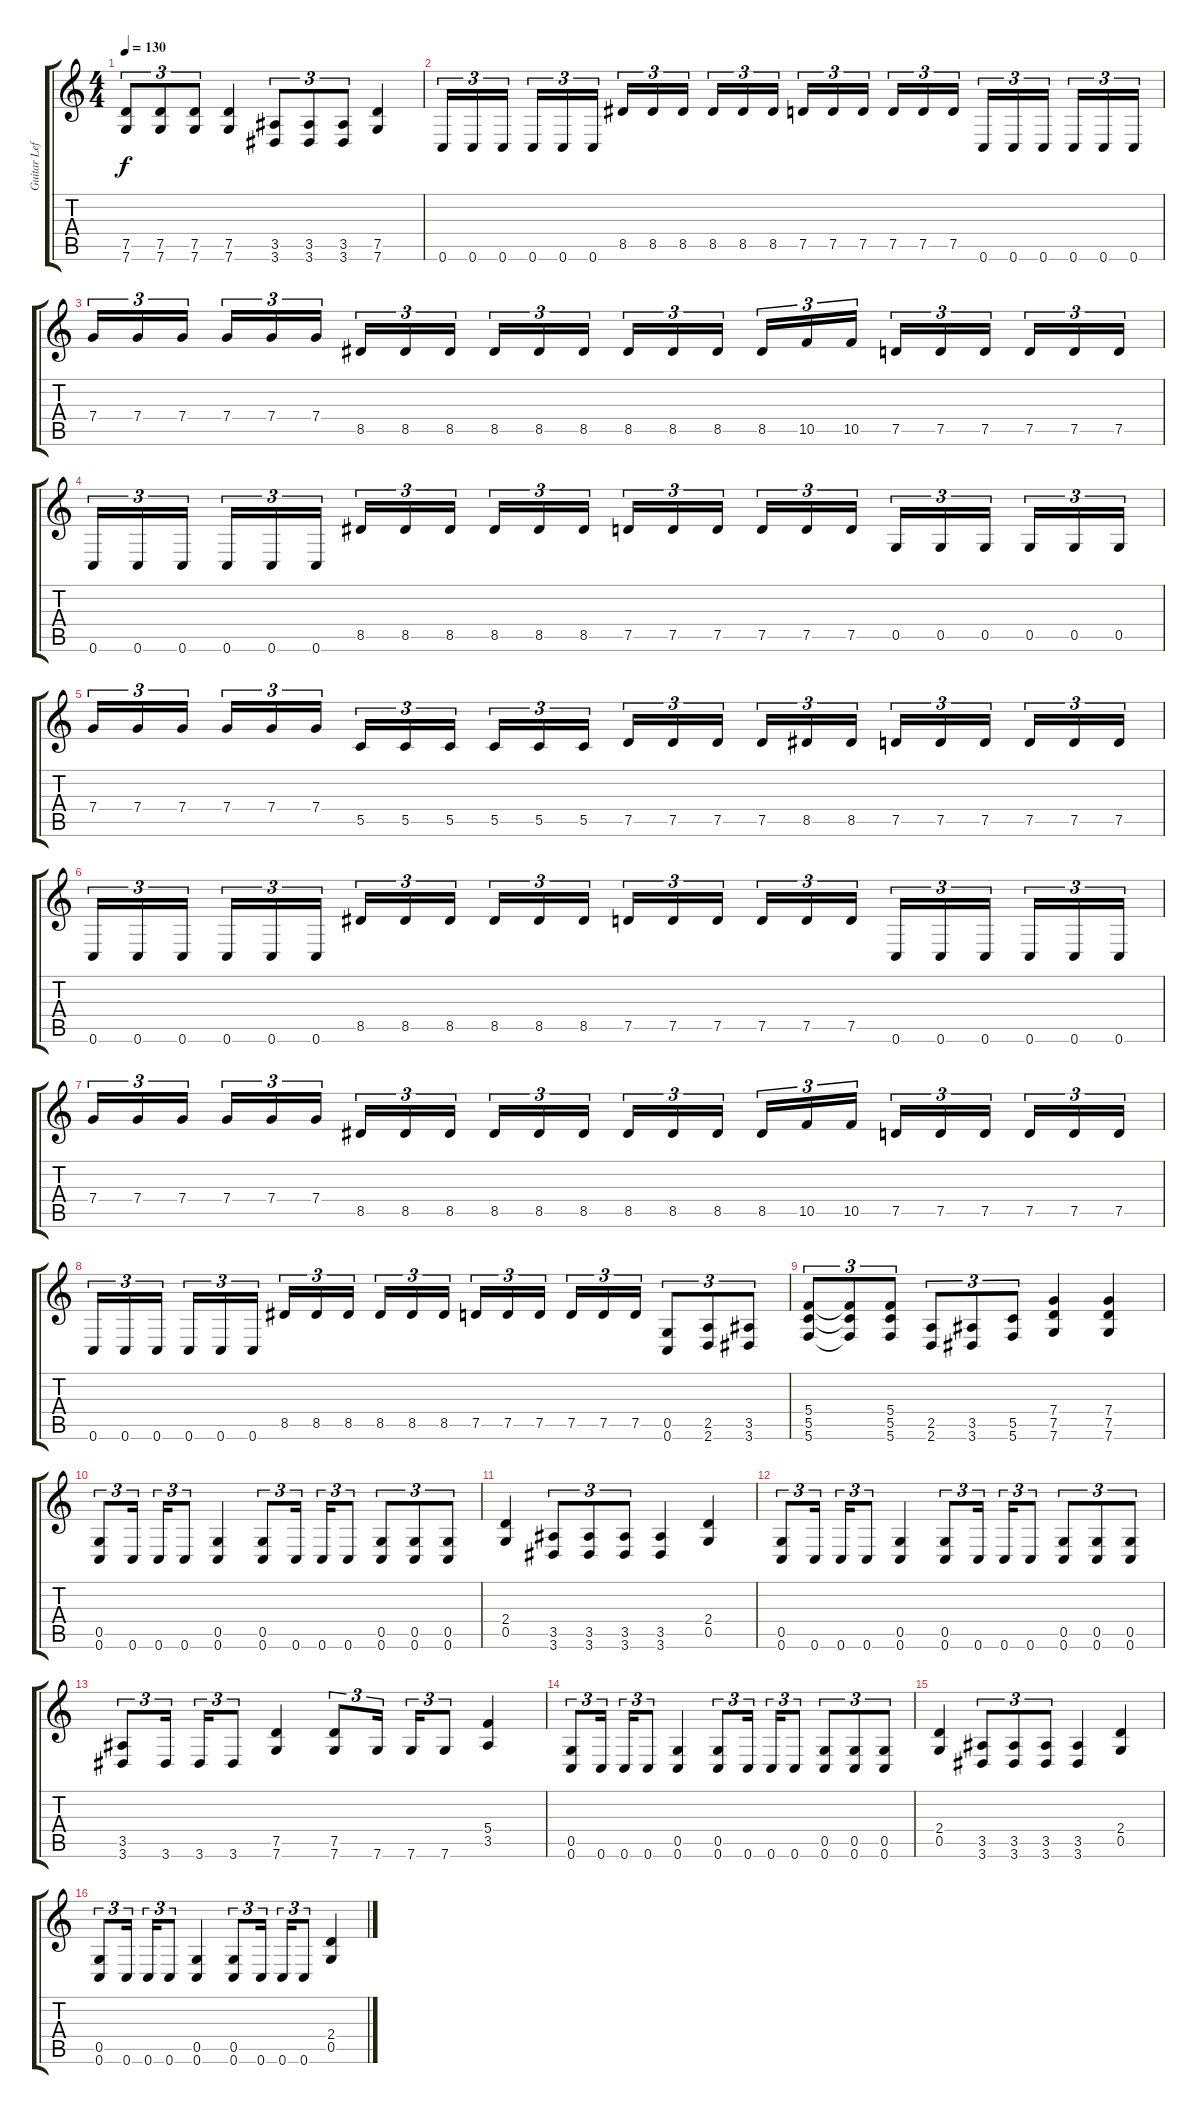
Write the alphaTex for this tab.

\track ("Guitar Left - Jari Mäenpää " "Guitar Lef") {instrument distortionguitar}
\staff {score tabs}
\tuning (D4 A3 F3 C3 G2 C2) {hide}
\ts (4 4)
\tempo 130
\clef g2
\ks c
(7.5 7.6).8{tu (3 2) dy f} (7.5 7.6).8{tu (3 2)} (7.5 7.6).8{tu (3 2)} (7.5 7.6).4 (3.5 3.6).8{tu (3 2)} (3.5 3.6).8{tu (3 2)} (3.5 3.6).8{tu (3 2)} (7.5 7.6).4 |
0.6.16{tu (3 2)} 0.6.16{tu (3 2)} 0.6.16{tu (3 2) beam splitsecondary} 0.6.16{tu (3 2)} 0.6.16{tu (3 2)} 0.6.16{tu (3 2)} 8.5.16{tu (3 2)} 8.5.16{tu (3 2)} 8.5.16{tu (3 2) beam splitsecondary} 8.5.16{tu (3 2)} 8.5.16{tu (3 2)} 8.5.16{tu (3 2)} 7.5.16{tu (3 2)} 7.5.16{tu (3 2)} 7.5.16{tu (3 2) beam splitsecondary} 7.5.16{tu (3 2)} 7.5.16{tu (3 2)} 7.5.16{tu (3 2)} 0.6.16{tu (3 2)} 0.6.16{tu (3 2)} 0.6.16{tu (3 2) beam splitsecondary} 0.6.16{tu (3 2)} 0.6.16{tu (3 2)} 0.6.16{tu (3 2)} |
7.4.16{tu (3 2)} 7.4.16{tu (3 2)} 7.4.16{tu (3 2) beam splitsecondary} 7.4.16{tu (3 2)} 7.4.16{tu (3 2)} 7.4.16{tu (3 2)} 8.5.16{tu (3 2)} 8.5.16{tu (3 2)} 8.5.16{tu (3 2) beam splitsecondary} 8.5.16{tu (3 2)} 8.5.16{tu (3 2)} 8.5.16{tu (3 2)} 8.5.16{tu (3 2)} 8.5.16{tu (3 2)} 8.5.16{tu (3 2) beam splitsecondary} 8.5.16{tu (3 2)} 10.5.16{tu (3 2)} 10.5.16{tu (3 2)} 7.5.16{tu (3 2)} 7.5.16{tu (3 2)} 7.5.16{tu (3 2) beam splitsecondary} 7.5.16{tu (3 2)} 7.5.16{tu (3 2)} 7.5.16{tu (3 2)} |
0.6.16{tu (3 2)} 0.6.16{tu (3 2)} 0.6.16{tu (3 2) beam splitsecondary} 0.6.16{tu (3 2)} 0.6.16{tu (3 2)} 0.6.16{tu (3 2)} 8.5.16{tu (3 2)} 8.5.16{tu (3 2)} 8.5.16{tu (3 2) beam splitsecondary} 8.5.16{tu (3 2)} 8.5.16{tu (3 2)} 8.5.16{tu (3 2)} 7.5.16{tu (3 2)} 7.5.16{tu (3 2)} 7.5.16{tu (3 2) beam splitsecondary} 7.5.16{tu (3 2)} 7.5.16{tu (3 2)} 7.5.16{tu (3 2)} 0.5.16{tu (3 2)} 0.5.16{tu (3 2)} 0.5.16{tu (3 2) beam splitsecondary} 0.5.16{tu (3 2)} 0.5.16{tu (3 2)} 0.5.16{tu (3 2)} |
7.4.16{tu (3 2)} 7.4.16{tu (3 2)} 7.4.16{tu (3 2) beam splitsecondary} 7.4.16{tu (3 2)} 7.4.16{tu (3 2)} 7.4.16{tu (3 2)} 5.5.16{tu (3 2)} 5.5.16{tu (3 2)} 5.5.16{tu (3 2) beam splitsecondary} 5.5.16{tu (3 2)} 5.5.16{tu (3 2)} 5.5.16{tu (3 2)} 7.5.16{tu (3 2)} 7.5.16{tu (3 2)} 7.5.16{tu (3 2) beam splitsecondary} 7.5.16{tu (3 2)} 8.5.16{tu (3 2)} 8.5.16{tu (3 2)} 7.5.16{tu (3 2)} 7.5.16{tu (3 2)} 7.5.16{tu (3 2) beam splitsecondary} 7.5.16{tu (3 2)} 7.5.16{tu (3 2)} 7.5.16{tu (3 2)} |
0.6.16{tu (3 2)} 0.6.16{tu (3 2)} 0.6.16{tu (3 2) beam splitsecondary} 0.6.16{tu (3 2)} 0.6.16{tu (3 2)} 0.6.16{tu (3 2)} 8.5.16{tu (3 2)} 8.5.16{tu (3 2)} 8.5.16{tu (3 2) beam splitsecondary} 8.5.16{tu (3 2)} 8.5.16{tu (3 2)} 8.5.16{tu (3 2)} 7.5.16{tu (3 2)} 7.5.16{tu (3 2)} 7.5.16{tu (3 2) beam splitsecondary} 7.5.16{tu (3 2)} 7.5.16{tu (3 2)} 7.5.16{tu (3 2)} 0.6.16{tu (3 2)} 0.6.16{tu (3 2)} 0.6.16{tu (3 2) beam splitsecondary} 0.6.16{tu (3 2)} 0.6.16{tu (3 2)} 0.6.16{tu (3 2)} |
7.4.16{tu (3 2)} 7.4.16{tu (3 2)} 7.4.16{tu (3 2) beam splitsecondary} 7.4.16{tu (3 2)} 7.4.16{tu (3 2)} 7.4.16{tu (3 2)} 8.5.16{tu (3 2)} 8.5.16{tu (3 2)} 8.5.16{tu (3 2) beam splitsecondary} 8.5.16{tu (3 2)} 8.5.16{tu (3 2)} 8.5.16{tu (3 2)} 8.5.16{tu (3 2)} 8.5.16{tu (3 2)} 8.5.16{tu (3 2) beam splitsecondary} 8.5.16{tu (3 2)} 10.5.16{tu (3 2)} 10.5.16{tu (3 2)} 7.5.16{tu (3 2)} 7.5.16{tu (3 2)} 7.5.16{tu (3 2) beam splitsecondary} 7.5.16{tu (3 2)} 7.5.16{tu (3 2)} 7.5.16{tu (3 2)} |
0.6.16{tu (3 2)} 0.6.16{tu (3 2)} 0.6.16{tu (3 2) beam splitsecondary} 0.6.16{tu (3 2)} 0.6.16{tu (3 2)} 0.6.16{tu (3 2)} 8.5.16{tu (3 2)} 8.5.16{tu (3 2)} 8.5.16{tu (3 2) beam splitsecondary} 8.5.16{tu (3 2)} 8.5.16{tu (3 2)} 8.5.16{tu (3 2)} 7.5.16{tu (3 2)} 7.5.16{tu (3 2)} 7.5.16{tu (3 2) beam splitsecondary} 7.5.16{tu (3 2)} 7.5.16{tu (3 2)} 7.5.16{tu (3 2)} (0.5 0.6).8{tu (3 2)} (2.5 2.6).8{tu (3 2)} (3.5 3.6).8{tu (3 2)} |
(5.4 5.5 5.6).8{tu (3 2)} (5.4{t} 5.5{t} 5.6{t}).8{tu (3 2)} (5.4 5.5 5.6).8{tu (3 2)} (2.5 2.6).8{tu (3 2)} (3.5 3.6).8{tu (3 2)} (5.5 5.6).8{tu (3 2)} (7.4 7.5 7.6).4 (7.4 7.5 7.6).4 |
(0.5 0.6).8{tu (3 2)} 0.6.16{tu (3 2) beam splitsecondary} 0.6.16{tu (3 2)} 0.6.8{tu (3 2)} (0.5 0.6).4 (0.5 0.6).8{tu (3 2)} 0.6.16{tu (3 2) beam splitsecondary} 0.6.16{tu (3 2)} 0.6.8{tu (3 2)} (0.5 0.6).8{tu (3 2)} (0.5 0.6).8{tu (3 2)} (0.5 0.6).8{tu (3 2)} |
(2.4 0.5).4 (3.5 3.6).8{tu (3 2)} (3.5 3.6).8{tu (3 2)} (3.5 3.6).8{tu (3 2)} (3.5 3.6).4 (2.4 0.5).4 |
(0.5 0.6).8{tu (3 2)} 0.6.16{tu (3 2) beam splitsecondary} 0.6.16{tu (3 2)} 0.6.8{tu (3 2)} (0.5 0.6).4 (0.5 0.6).8{tu (3 2)} 0.6.16{tu (3 2) beam splitsecondary} 0.6.16{tu (3 2)} 0.6.8{tu (3 2)} (0.5 0.6).8{tu (3 2)} (0.5 0.6).8{tu (3 2)} (0.5 0.6).8{tu (3 2)} |
(3.5 3.6).8{tu (3 2)} 3.6.16{tu (3 2) beam splitsecondary} 3.6.16{tu (3 2)} 3.6.8{tu (3 2)} (7.5 7.6).4 (7.5 7.6).8{tu (3 2)} 7.6.16{tu (3 2) beam splitsecondary} 7.6.16{tu (3 2)} 7.6.8{tu (3 2)} (5.4 3.5).4 |
(0.5 0.6).8{tu (3 2)} 0.6.16{tu (3 2) beam splitsecondary} 0.6.16{tu (3 2)} 0.6.8{tu (3 2)} (0.5 0.6).4 (0.5 0.6).8{tu (3 2)} 0.6.16{tu (3 2) beam splitsecondary} 0.6.16{tu (3 2)} 0.6.8{tu (3 2)} (0.5 0.6).8{tu (3 2)} (0.5 0.6).8{tu (3 2)} (0.5 0.6).8{tu (3 2)} |
(2.4 0.5).4 (3.5 3.6).8{tu (3 2)} (3.5 3.6).8{tu (3 2)} (3.5 3.6).8{tu (3 2)} (3.5 3.6).4 (2.4 0.5).4 |
(0.5 0.6).8{tu (3 2)} 0.6.16{tu (3 2) beam splitsecondary} 0.6.16{tu (3 2)} 0.6.8{tu (3 2)} (0.5 0.6).4 (0.5 0.6).8{tu (3 2)} 0.6.16{tu (3 2) beam splitsecondary} 0.6.16{tu (3 2)} 0.6.8{tu (3 2)} (2.4 0.5).4
